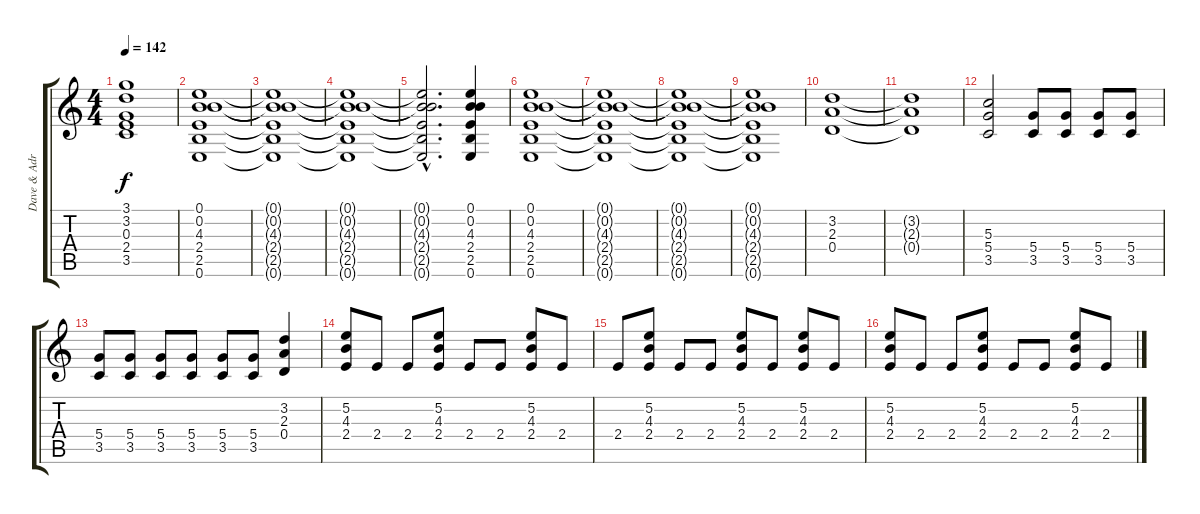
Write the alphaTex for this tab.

\track ("Dave & Adrian (Rhythm Guitar)" "Dave & Adr") {instrument distortionguitar}
\staff {score tabs}
\tuning (E4 B3 G3 D3 A2 E2) {hide}
\ts (4 4)
\tempo 142
\clef g2
\ks c
(3.1{t} 3.2{t} 0.3{t} 2.4{t} 3.5{t}).1{dy f} |
(0.1 0.2 4.3 2.4 2.5 0.6).1 |
(0.1{t} 0.2{t} 4.3{t} 2.4{t} 2.5{t} 0.6{t}).1 |
(0.1{t} 0.2{t} 4.3{t} 2.4{t} 2.5{t} 0.6{t}).1 |
(0.1{hac t} 0.2{hac t} 4.3{hac t} 2.4{hac t} 2.5{hac t} 0.6{hac t}).2{d} (0.1 0.2 4.3 2.4 2.5 0.6).4 |
(0.1 0.2 4.3 2.4 2.5 0.6).1 |
(0.1{t} 0.2{t} 4.3{t} 2.4{t} 2.5{t} 0.6{t}).1 |
(0.1{t} 0.2{t} 4.3{t} 2.4{t} 2.5{t} 0.6{t}).1 |
(0.1{t} 0.2{t} 4.3{t} 2.4{t} 2.5{t} 0.6{t}).1 |
(3.2 2.3 0.4).1 |
(3.2{t} 2.3{t} 0.4{t}).1 |
(5.3 5.4 3.5).2 (5.4 3.5).8 (5.4 3.5).8 (5.4 3.5).8 (5.4 3.5).8 |
(5.4 3.5).8 (5.4 3.5).8 (5.4 3.5).8 (5.4 3.5).8 (5.4 3.5).8 (5.4 3.5).8 (3.2 2.3 0.4).4 |
(5.2 4.3 2.4).8 2.4.8 2.4.8 (5.2 4.3 2.4).8 2.4.8 2.4.8 (5.2 4.3 2.4).8 2.4.8 |
2.4.8 (5.2 4.3 2.4).8 2.4.8 2.4.8 (5.2 4.3 2.4).8 2.4.8 (5.2 4.3 2.4).8 2.4.8 |
(5.2 4.3 2.4).8 2.4.8 2.4.8 (5.2 4.3 2.4).8 2.4.8 2.4.8 (5.2 4.3 2.4).8 2.4.8
